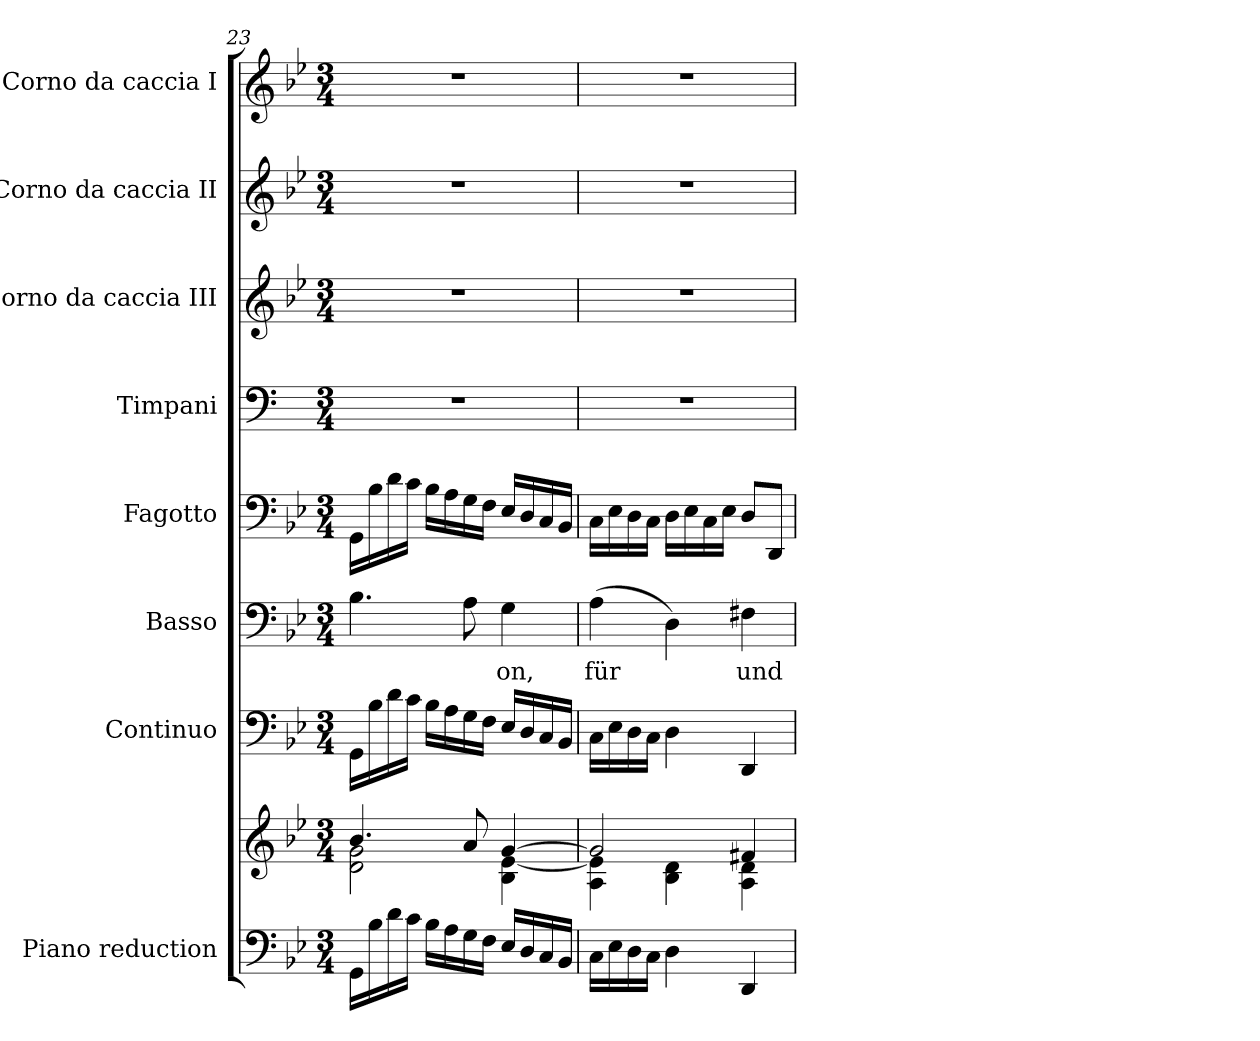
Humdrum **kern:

**kern	**kern	**kern	**kern	**text	**kern	**kern	**kern	**kern	**kern
*part8	*part8	*part7	*part6	*part6	*part5	*part4	*part3	*part2	*part1
*staff9	*staff8	*staff7	*staff6	*staff6	*staff5	*staff4	*staff3	*staff2	*staff1
*I"Piano reduction	*	*I"Continuo	*I"Basso	*	*I"Fagotto	*I"Timpani	*I"Corno da caccia III	*I"Corno da caccia II	*I"Corno da caccia I
*I'Pno	*	*	*	*	*	*I'Timp	*	*	*
*clefF4	*clefG2	*clefF4	*clefF4	*	*clefF4	*clefF4	*clefG2	*clefG2	*clefG2
*	*	*	*	*	*	*ITrd1c2	*ITrd8c14	*ITrd8c14	*ITrd8c14
*k[b-e-]	*k[b-e-]	*k[b-e-]	*k[b-e-]	*	*k[b-e-]	*k[b-e-]	*k[b-e-]	*k[b-e-]	*k[b-e-]
*M3/4	*M3/4	*M3/4	*M3/4	*	*M3/4	*M3/4	*M3/4	*M3/4	*M3/4
=23	=23	=23	=23	=23	=23	=23	=23	=23	=23
*	*^	*	*	*	*	*	*	*	*
16GG\LL	4.b-/	2d\ 2g\	16GG\LL	4.B-\	.	16GG\LL	2.r	2.r	2.r	2.r
16B-\	.	.	16B-\	.	.	16B-\	.	.	.	.
16d\	.	.	16d\	.	.	16d\	.	.	.	.
16c\JJ	.	.	16c\JJ	.	.	16c\JJ	.	.	.	.
16B-\LL	.	.	16B-\LL	.	.	16B-\LL	.	.	.	.
16A\	.	.	16A\	.	.	16A\	.	.	.	.
16G\	8a/	.	16G\	8A\	.	16G\	.	.	.	.
16F\JJ	.	.	16F\JJ	.	.	16F\JJ	.	.	.	.
!	!	!	!	!	!LO:LY:b	!	!	!	!	!
16E-/LL	[4g/	4B-\ [4e-\	16E-/LL	4G\	-on,	16E-/LL	.	.	.	.
16D/	.	.	16D/	.	.	16D/	.	.	.	.
16C/	.	.	16C/	.	.	16C/	.	.	.	.
16BB-/JJ	.	.	16BB-/JJ	.	.	16BB-/JJ	.	.	.	.
=24	=24	=24	=24	=24	=24	=24	=24	=24	=24	=24
!	!	!	!	!	!LO:LY:b	!	!	!	!	!
16C\LL	2g/]	4A\ 4e-\]	16C\LL	(4A\	für	16C\LL	2.r	2.r	2.r	2.r
16E-\	.	.	16E-\	.	.	16E-\	.	.	.	.
16D\	.	.	16D\	.	.	16D\	.	.	.	.
16C\JJ	.	.	16C\JJ	.	.	16C\JJ	.	.	.	.
4D\	.	4B-\ 4d\	4D\	4D\)	.	16D\LL	.	.	.	.
.	.	.	.	.	.	16E-\	.	.	.	.
.	.	.	.	.	.	16C\	.	.	.	.
.	.	.	.	.	.	16E-\JJ	.	.	.	.
!	!	!	!	!	!LO:LY:b	!	!	!	!	!
4DD/	4f#X/	4A\ 4d\	4DD/	4F#X\	und	8D/L	.	.	.	.
.	.	.	.	.	.	8DD/J	.	.	.	.
*	*v	*v	*	*	*	*	*	*	*	*
=	=	=	=	=	=	=	=	=	=
*-	*-	*-	*-	*-	*-	*-	*-	*-	*-
